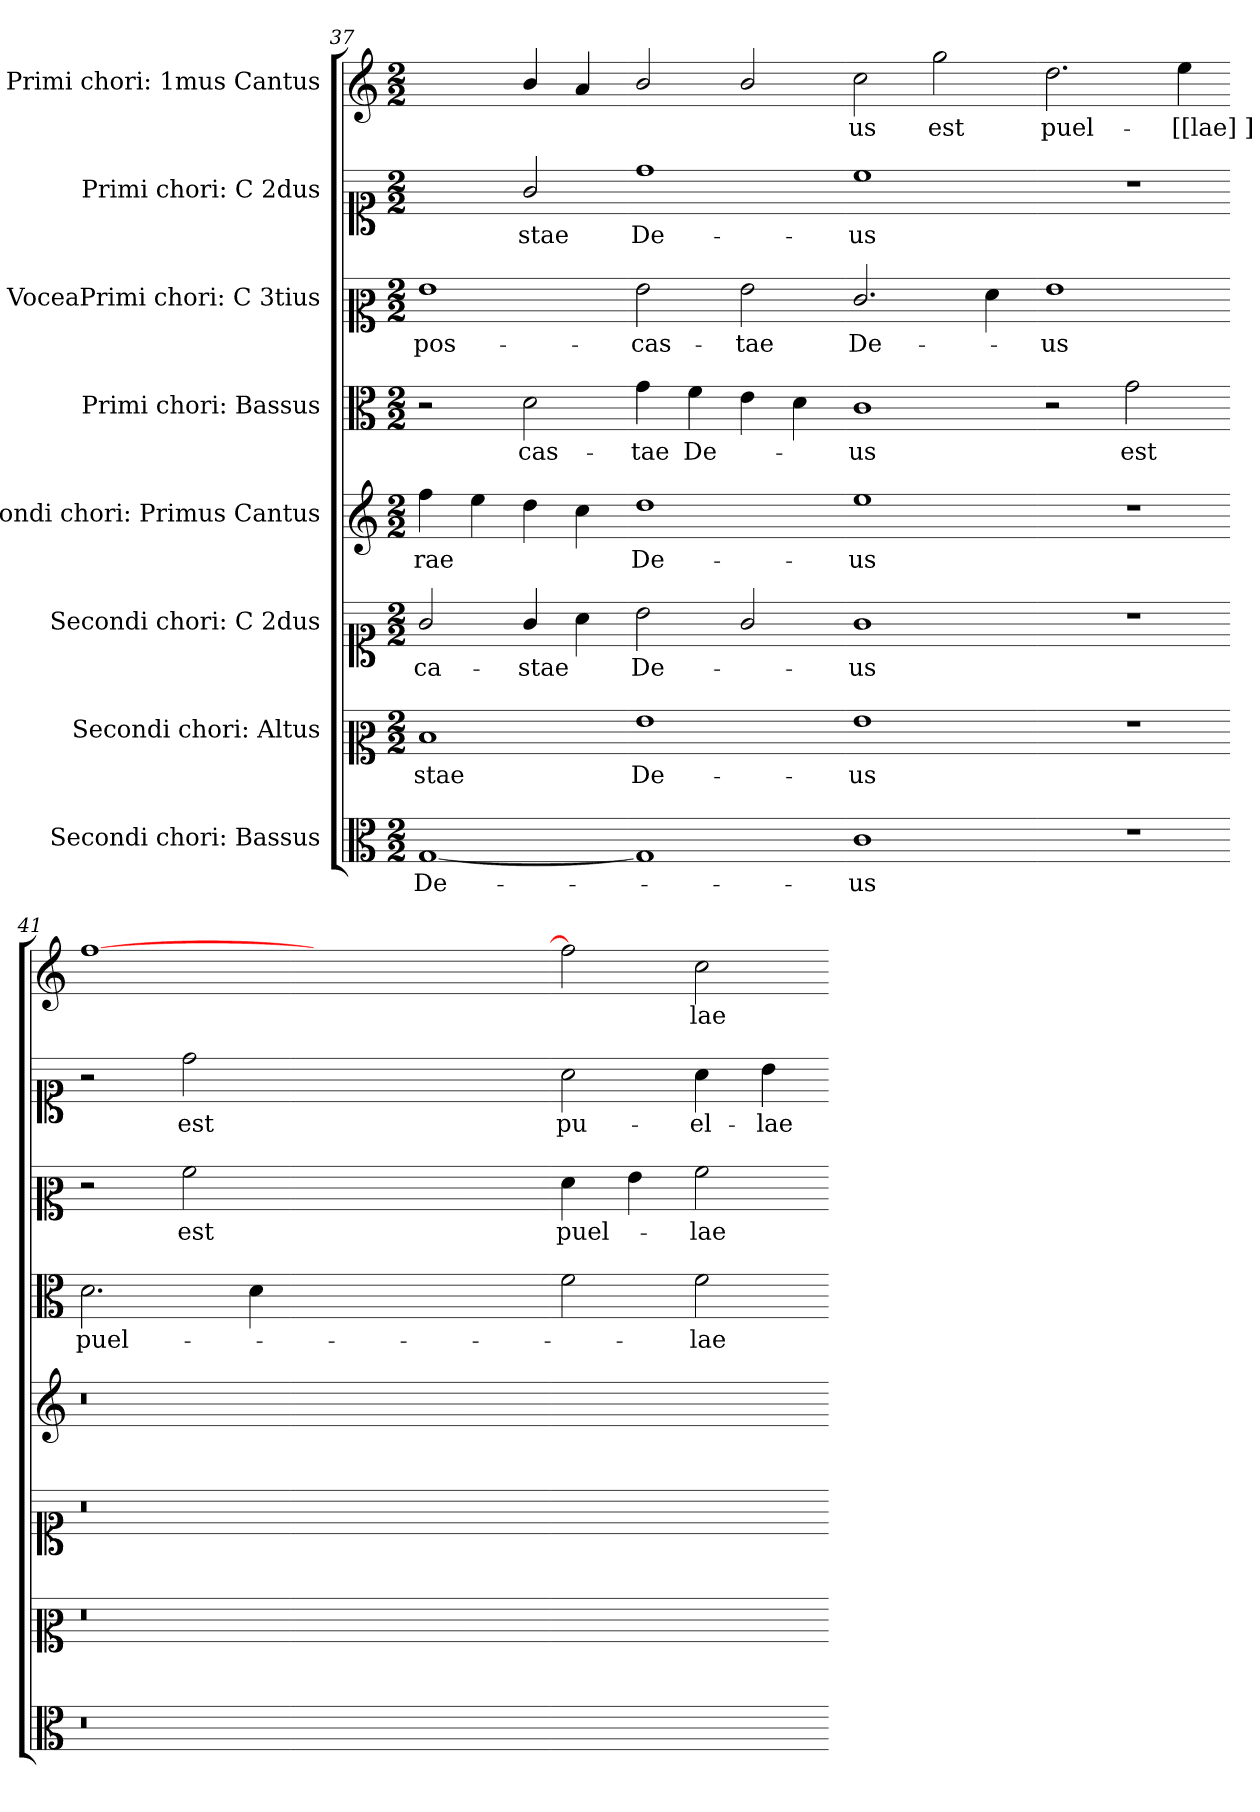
**kern	**text	**kern	**text	**kern	**text	**kern	**text	**kern	**text	**kern	**text	**kern	**text	**kern	**text
*part8	*part8	*part7	*part7	*part6	*part6	*part5	*part5	*part4	*part4	*part3	*part3	*part2	*part2	*part1	*part1
*staff8	*staff8	*staff7	*staff7	*staff6	*staff6	*staff5	*staff5	*staff4	*staff4	*staff3	*staff3	*staff2	*staff2	*staff1	*staff1
*I"Secondi chori: Bassus	*	*I"Secondi chori: Altus	*	*I"Secondi chori: C 2dus	*	*I"Secondi chori: Primus Cantus	*	*I"Primi chori: Bassus	*	*I"VoceaPrimi chori: C 3tius	*	*I"Primi chori: C 2dus	*	*I"Primi chori: 1mus Cantus	*
*clefC3	*	*clefC2	*	*clefC1	*	*clefG2	*	*clefC3	*	*clefC2	*	*clefC1	*	*clefG2	*
*k[]	*	*k[]	*	*k[]	*	*k[]	*	*k[]	*	*k[]	*	*k[]	*	*k[]	*
*C:	*	*C:	*	*C:	*	*C:	*	*C:	*	*C:	*	*C:	*	*C:	*
*M2/2	*	*M2/2	*	*M2/2	*	*M2/2	*	*M2/2	*	*M2/2	*	*M2/2	*	*M2/2	*
=37	=37	=37	=37	=37	=37	=37	=37	=37	=37	=37	=37	=37	=37	=37	=37
[1G	De-	1d	-stae	2g/	-ca-	4ff\	-rae	2r	.	1g	-pos-	2ryy	.	2ryy	.
.	.	.	.	.	.	4ee\	.	.	.	.	.	.	.	.	.
.	.	.	.	4g/	-stae	4dd\	.	2d\	cas-	.	.	2g/	-stae	4b/	.
.	.	.	.	4a\	.	4cc\	.	.	.	.	.	.	.	4a/	.
=38-	=38-	=38-	=38-	=38-	=38-	=38-	=38-	=38-	=38-	=38-	=38-	=38-	=38-	=38-	=38-
1G]	.	1g	De-	2b\	De-	1dd	De-	4g\	-tae	2g\	-cas-	1dd	De-	2b/	.
.	.	.	.	.	.	.	.	4f\	De-	.	.	.	.	.	.
.	.	.	.	2g/	.	.	.	4e\	.	2g\	-tae	.	.	2b/	.
.	.	.	.	.	.	.	.	4d\	.	.	.	.	.	.	.
=39-	=39-	=39-	=39-	=39-	=39-	=39-	=39-	=39-	=39-	=39-	=39-	=39-	=39-	=39-	=39-
1c	-us	1g	-us	1g	-us	1ee	-us	1c	-us	2.e/	De-	1cc	-us	2cc\	-us
.	.	.	.	.	.	.	.	.	.	.	.	.	.	2gg\	est
.	.	.	.	.	.	.	.	.	.	4f\	.	.	.	.	.
=40-	=40-	=40-	=40-	=40-	=40-	=40-	=40-	=40-	=40-	=40-	=40-	=40-	=40-	=40-	=40-
1r	.	1r	.	1r	.	1r	.	2r	.	1g	-us	1r	.	2.dd\	puel-
.	.	.	.	.	.	.	.	2g\	est	.	.	.	.	.	.
.	.	.	.	.	.	.	.	.	.	.	.	.	.	4ee\	-[[lae]]
=41-	=41-	=41-	=41-	=41-	=41-	=41-	=41-	=41-	=41-	=41-	=41-	=41-	=41-	=41-	=41-
0.r	.	0.r	.	0.r	.	0.r	.	2.d\	puel-	2r	.	2r	.	[1ff	.
.	.	.	.	.	.	.	.	.	.	2a\	est	2dd\	est	.	.
.	.	.	.	.	.	.	.	4d\	.	.	.	.	.	.	.
.	.	.	.	.	.	.	.	0ryy	.	0ryy	.	0ryy	.	0ryy	.
=42-	=42-	=42-	=42-	=42-	=42-	=42-	=42-	=42-	=42-	=42-	=42-	=42-	=42-	=42-	=42-
1ryy	.	1ryy	.	1ryy	.	1ryy	.	2f\	.	4f\	puel-	2a\	pu-	2ff]	.
.	.	.	.	.	.	.	.	.	.	4g\	.	.	.	.	.
.	.	.	.	.	.	.	.	2f\	-lae	2a\	-lae	4a\	-el-	2cc\	-lae
.	.	.	.	.	.	.	.	.	.	.	.	4b\	-lae	.	.
=-	=-	=-	=-	=-	=-	=-	=-	=-	=-	=-	=-	=-	=-	=-	=-
*-	*-	*-	*-	*-	*-	*-	*-	*-	*-	*-	*-	*-	*-	*-	*-
